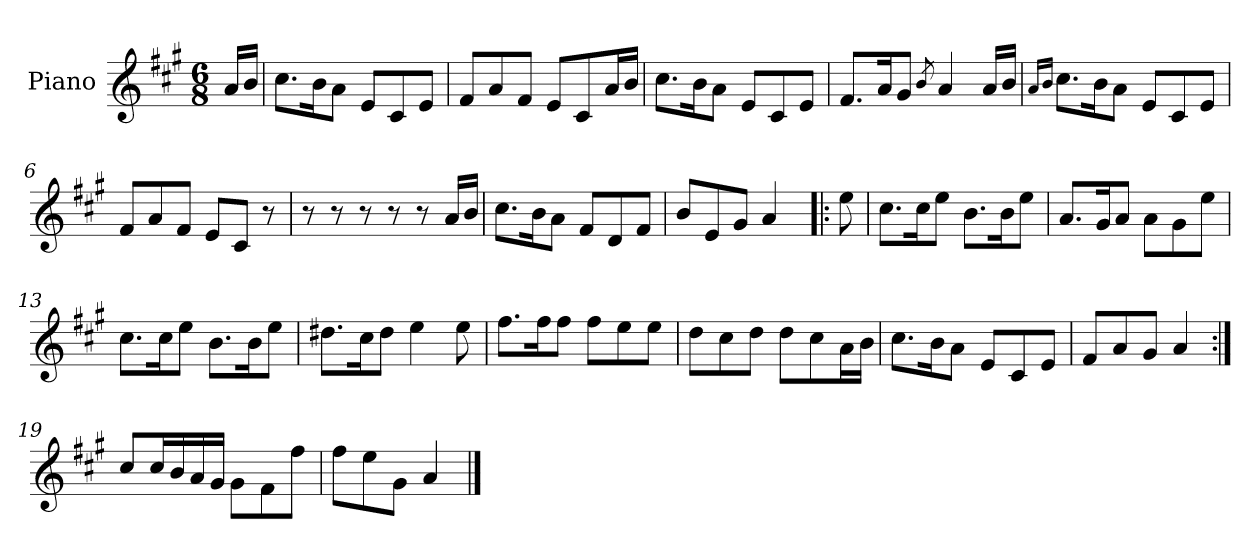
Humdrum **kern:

**kern
*part1
*staff1
*I"Piano
*I'Pno.
*clefG2
*k[f#c#g#]
*M6/8
=
16a/LL
16b/JJ
=1
8.cc#\L
16b\K
8a\J
8e/L
8c#/
8e/J
=2
8f#/L
8a/
8f#/J
8e/L
8c#/
16a/L
16b/JJ
=3
8.cc#\L
16b\K
8a\J
8e/L
8c#/
8e/J
=4
8.f#/L
16a/K
8g#/J
8qb/
4a/
16a/LL
16b/JJ
=5
16qa/LL
16qb/JJ
8.cc#\L
16b\K
8a\J
8e/L
8c#/
8e/J
=6
8f#/L
8a/
8f#/J
8e/L
8c#/J
8r
=7
8r
8r
8r
8r
8r
16a/LL
16b/JJ
=8
8.cc#\L
16b\K
8a\J
8f#/L
8d/
8f#/J
=9
8b/L
8e/
8g#/J
4a/
=10!|:
8ee\
=11
8.cc#\L
16cc#\K
8ee\J
8.b\L
16b\K
8ee\J
=12
8.a/L
16g#/K
8a/J
8a\L
8g#\
8ee\J
=13
8.cc#\L
16cc#\K
8ee\J
8.b\L
16b\K
8ee\J
=14
8.dd#X\L
16cc#\K
8dd#\J
4ee\
8ee\
=15
8.ff#\L
16ff#\K
8ff#\J
8ff#\L
8ee\
8ee\J
=16
8dd\L
8cc#\
8dd\J
8dd\L
8cc#\
16a\L
16b\JJ
=17
8.cc#\L
16b\K
8a\J
8e/L
8c#/
8e/J
=18
8f#/L
8a/
8g#/J
4a/
=19:|!
8cc#/L
16cc#/L
16b/
16a/
16g#/JJ
8g#\L
8f#\
8ff#\J
=20
8ff#\L
8ee\
8g#\J
4a/
==
*-
